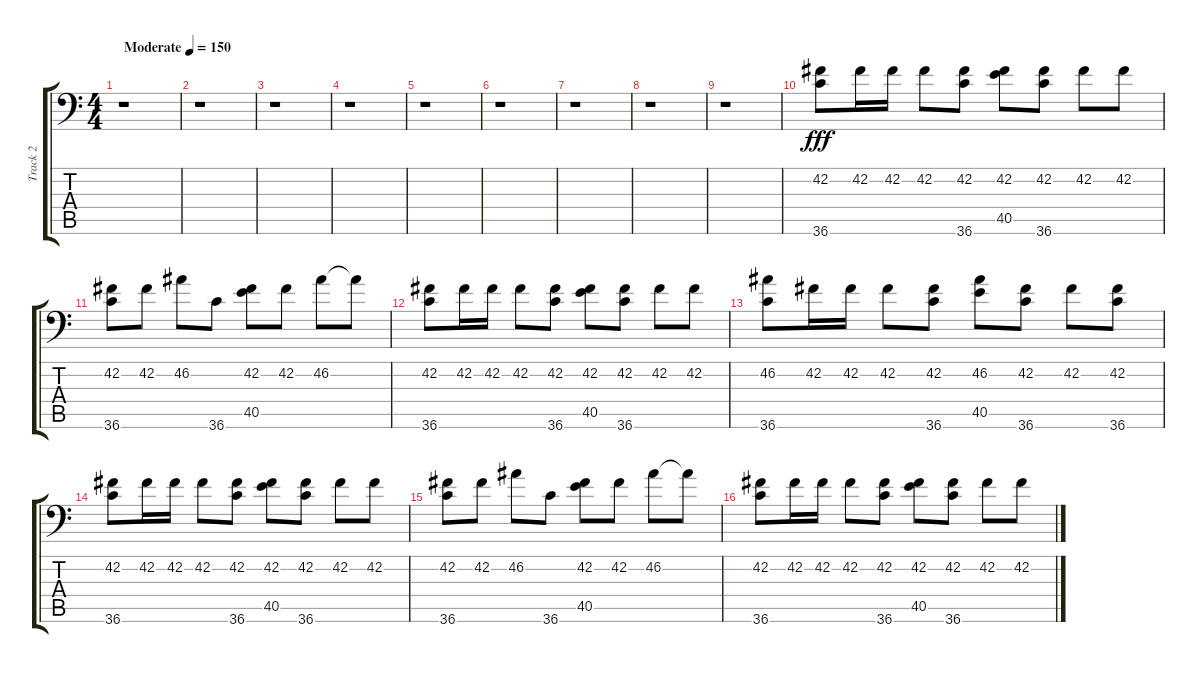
\track ("Track 2" "Track 2") {instrument acousticgrandpiano}
\staff {score tabs}
\tuning (C-1 C-1 C-1 C-1 C-1 C-1) {hide}
\ts (4 4)
\tempo (150 "Moderate")
\clef f4
\ks c
r.1{dy fff instrument acousticgrandpiano} |
r.1 |
r.1 |
r.1 |
r.1 |
r.1 |
r.1 |
r.1 |
r.1 |
(42.2 36.6).8 42.2.16 42.2.16 42.2.8 (42.2 36.6).8 (42.2 40.5).8 (42.2 36.6).8 42.2.8 42.2.8 |
(42.2 36.6).8 42.2.8 46.2.8 36.6.8 (42.2 40.5).8 42.2.8 46.2.8 46.2{t}.8 |
(42.2 36.6).8 42.2.16 42.2.16 42.2.8 (42.2 36.6).8 (42.2 40.5).8 (42.2 36.6).8 42.2.8 42.2.8 |
(46.2 36.6).8 42.2.16 42.2.16 42.2.8 (42.2 36.6).8 (46.2 40.5).8 (42.2 36.6).8 42.2.8 (42.2 36.6).8 |
(42.2 36.6).8 42.2.16 42.2.16 42.2.8 (42.2 36.6).8 (42.2 40.5).8 (42.2 36.6).8 42.2.8 42.2.8 |
(42.2 36.6).8 42.2.8 46.2.8 36.6.8 (42.2 40.5).8 42.2.8 46.2.8 46.2{t}.8 |
(42.2 36.6).8 42.2.16 42.2.16 42.2.8 (42.2 36.6).8 (42.2 40.5).8 (42.2 36.6).8 42.2.8 42.2.8
